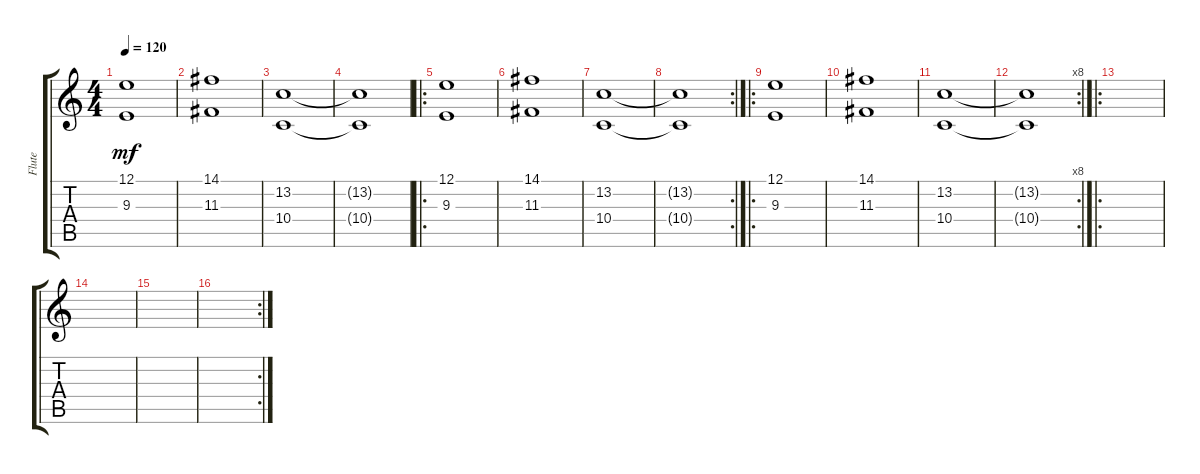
\track ("Flute" "Flute") {instrument flute}
\staff {score tabs}
\tuning (E4 B3 G3 D3 A2 E2) {hide}
\ts (4 4)
\tempo 120
\clef g2
\ks c
(12.1 9.3).1{dy mf} |
(14.1 11.3).1 |
(13.2 10.4).1 |
(13.2{t} 10.4{t}).1 |
\ro
(12.1 9.3).1 |
(14.1 11.3).1 |
(13.2 10.4).1 |
\rc 2
(13.2{t} 10.4{t}).1 |
\ro
(12.1 9.3).1 |
(14.1 11.3).1 |
(13.2 10.4).1 |
\rc 8
(13.2{t} 10.4{t}).1 |
\ro
|
|
|
\rc 2
